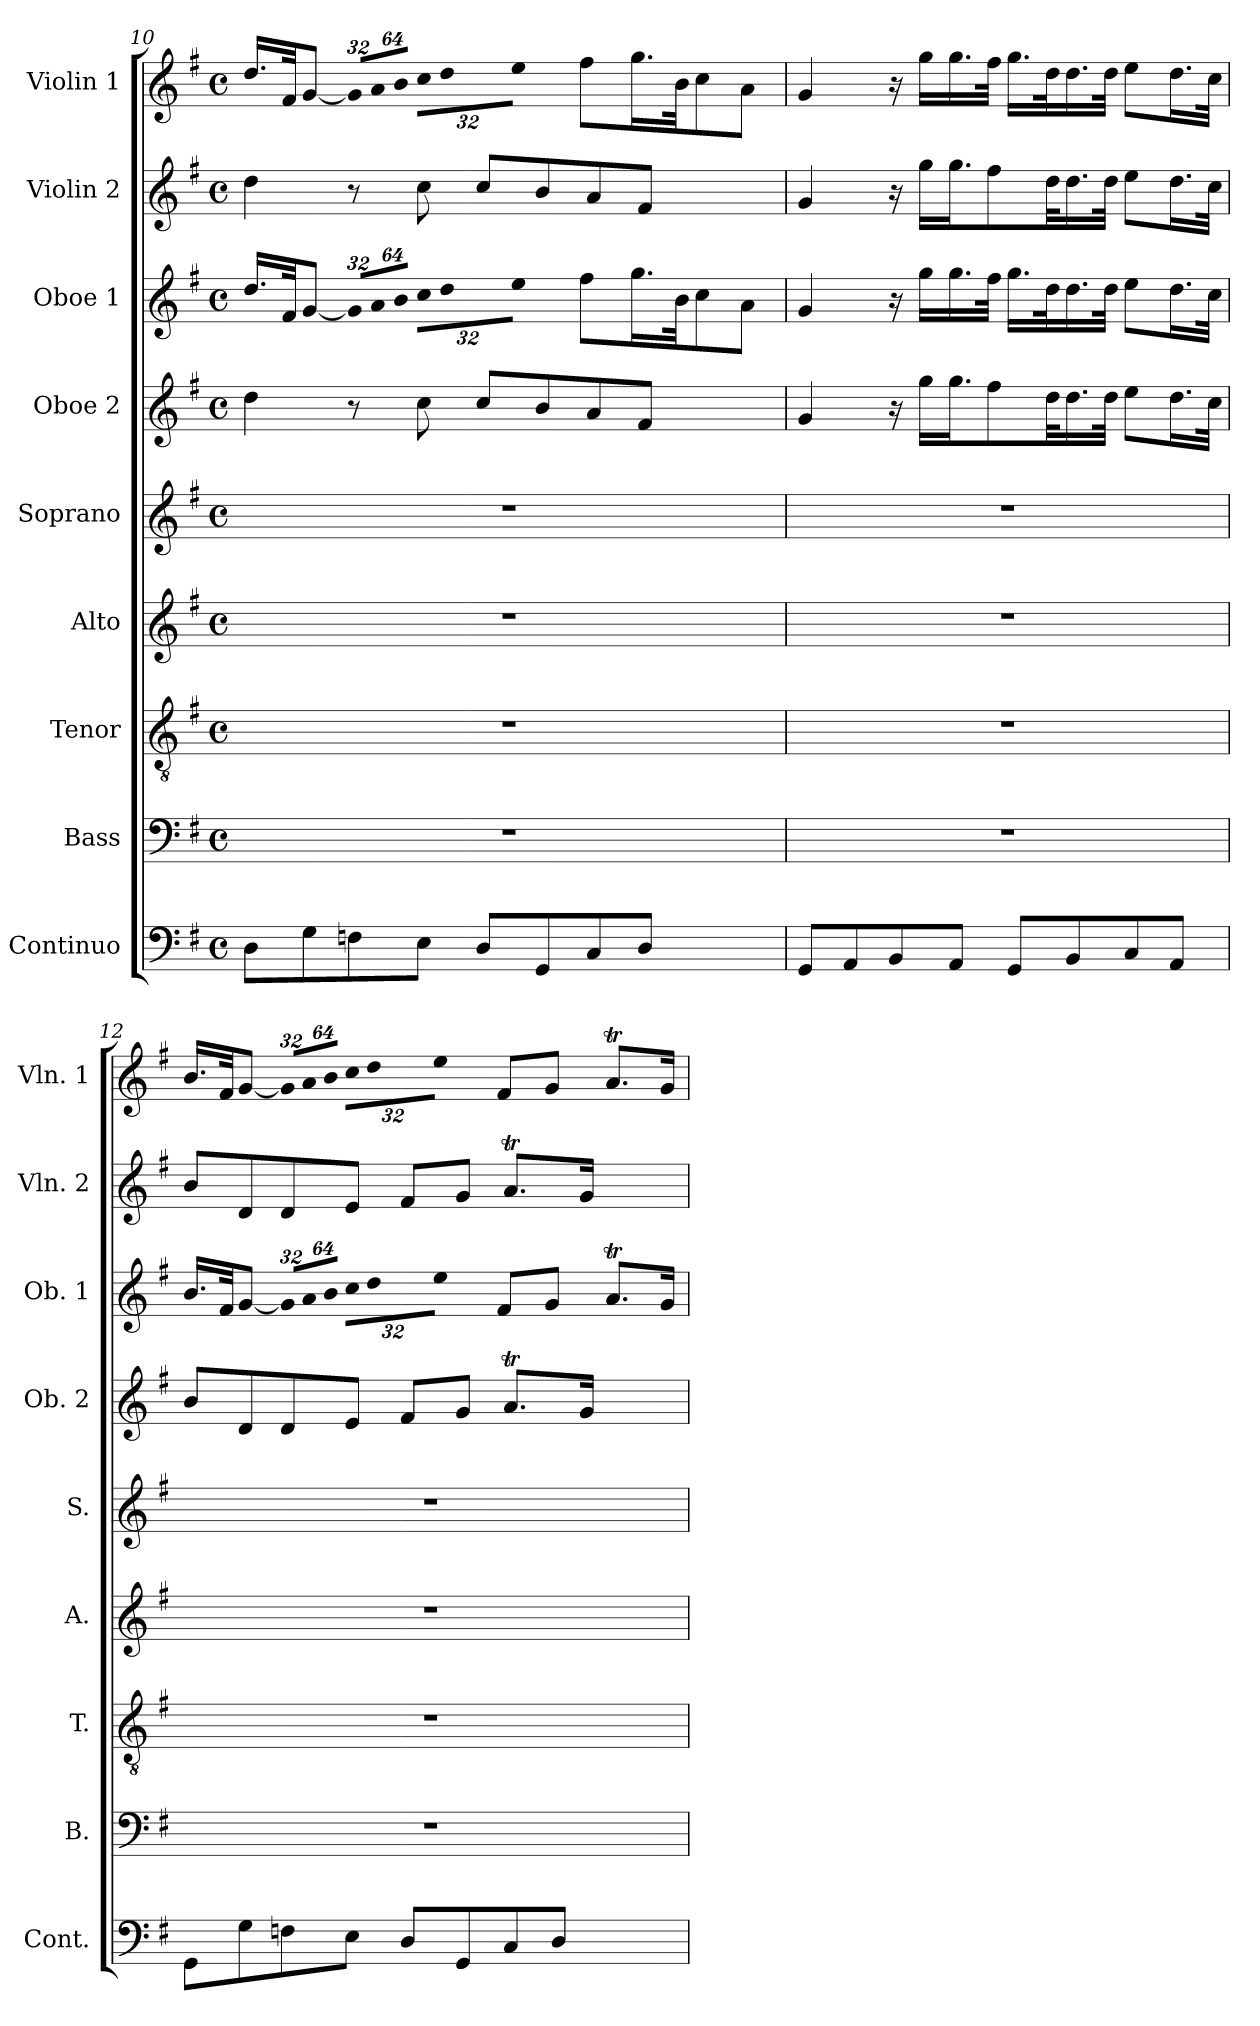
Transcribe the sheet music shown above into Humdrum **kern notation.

**kern	**kern	**kern	**kern	**kern	**kern	**kern	**kern	**kern
*part9	*part8	*part7	*part6	*part5	*part4	*part3	*part2	*part1
*staff9	*staff8	*staff7	*staff6	*staff5	*staff4	*staff3	*staff2	*staff1
*I"Continuo	*I"Bass	*I"Tenor	*I"Alto	*I"Soprano	*I"Oboe 2	*I"Oboe 1	*I"Violin 2	*I"Violin 1
*I'Cont.	*I'B.	*I'T.	*I'A.	*I'S.	*I'Ob. 2	*I'Ob. 1	*I'Vln. 2	*I'Vln. 1
!!LO:LB:g=z
*clefF4	*clefF4	*clefGv2	*clefG2	*clefG2	*clefG2	*clefG2	*clefG2	*clefG2
*	*	*ITrd7c12	*	*	*	*	*	*
*k[f#]	*k[f#]	*k[f#]	*k[f#]	*k[f#]	*k[f#]	*k[f#]	*k[f#]	*k[f#]
*G:	*G:	*G:	*G:	*G:	*G:	*G:	*G:	*G:
*M4/4	*M4/4	*M4/4	*M4/4	*M4/4	*M4/4	*M4/4	*M4/4	*M4/4
*met(c)	*met(c)	*met(c)	*met(c)	*met(c)	*met(c)	*met(c)	*met(c)	*met(c)
=10	=10	=10	=10	=10	=10	=10	=10	=10
8Di\L	1r	1r	1r	1r	4ddi\	16.ddi/LL	4ddi\	16.ddi/LL
.	.	.	.	.	.	32f#i/Jk	.	32f#i/Jk
8Gi\	.	.	.	.	.	[<8gi/J	.	[<8gi/J
*	*	*	*	*	*	*Xbrackettup	*	*
!	!	!	!	!	!	!LO:N:vis=16	!	!
*	*	*	*	*	*	*	*	*Xbrackettup
!	!	!	!	!	!	!	!	!LO:N:vis=16
8Fni\	.	.	.	.	8r	512%21gi/LL]	8r	512%21gi/LL]
!	!	!	!	!	!	!LO:N:vis=16	!	!LO:N:vis=16
.	.	.	.	.	.	1024%43ai/	.	1024%43ai/
!	!	!	!	!	!	!LO:N:vis=16	!	!LO:N:vis=16
.	.	.	.	.	.	1024%43bi/JJ	.	1024%43bi/JJ
!	!	!	!	!	!	!LO:N:vis=16	!	!LO:N:vis=16
8Ei\J	.	.	.	.	8cci\	512%21cci\LL	8cci\	512%21cci\LL
!	!	!	!	!	!	!LO:N:vis=16	!	!LO:N:vis=16
.	.	.	.	.	.	1024%43ddi\	.	1024%43ddi\
!	!	!	!	!	!	!LO:N:vis=16	!	!LO:N:vis=16
.	.	.	.	.	.	1024%43eei\JJ	.	1024%43eei\JJ
8Di/L	.	.	.	.	8cci/L	8ff#i\L	8cci/L	8ff#i\L
8GGi/	.	.	.	.	8bi/	16.ggi\L	8bi/	16.ggi\L
.	.	.	.	.	.	32bi\Jk	.	32bi\Jk
8Ci/	.	.	.	.	8ai/	8cci\	8ai/	8cci\
8Di/J	.	.	.	.	8f#i/J	8ai\J	8f#i/J	8ai\J
=11	=11	=11	=11	=11	=11	=11	=11	=11
8GGi/L	1r	1r	1r	1r	4gi/	4gi/	4gi/	4gi/
8AAi/	.	.	.	.	.	.	.	.
8BBi/	.	.	.	.	16r	16r	16r	16r
.	.	.	.	.	16ggi\LL	16ggi\LL	16ggi\LL	16ggi\LL
8AAi/J	.	.	.	.	16.ggi\J	16.ggi\	16.ggi\J	16.ggi\
.	.	.	.	.	8ff#i\	32ff#i\JJk	8ff#i\	32ff#i\JJk
8GGi/L	.	.	.	.	.	16.ggi\LL	.	16.ggi\LL
.	.	.	.	.	32ddi\KL	32ddi\k	32ddi\KL	32ddi\k
8BBi/	.	.	.	.	16.ddi\	16.ddi\	16.ddi\	16.ddi\
.	.	.	.	.	32ddi\JJk	32ddi\JJk	32ddi\JJk	32ddi\JJk
8Ci/	.	.	.	.	8eei\L	8eei\L	8eei\L	8eei\L
8AAi/J	.	.	.	.	16.ddi\L	16.ddi\L	16.ddi\L	16.ddi\L
.	.	.	.	.	32cci\JJk	32cci\JJk	32cci\JJk	32cci\JJk
=12	=12	=12	=12	=12	=12	=12	=12	=12
8GGi\L	1r	1r	1r	1r	8bi/L	16.bi/LL	8bi/L	16.bi/LL
.	.	.	.	.	.	32f#i/Jk	.	32f#i/Jk
8Gi\	.	.	.	.	8di/	[<8gi/J	8di/	[<8gi/J
!	!	!	!	!	!	!LO:N:vis=16	!	!LO:N:vis=16
8Fni\	.	.	.	.	8di/	512%21gi/LL]	8di/	512%21gi/LL]
!	!	!	!	!	!	!LO:N:vis=16	!	!LO:N:vis=16
.	.	.	.	.	.	1024%43ai/	.	1024%43ai/
!	!	!	!	!	!	!LO:N:vis=16	!	!LO:N:vis=16
.	.	.	.	.	.	1024%43bi/JJ	.	1024%43bi/JJ
!	!	!	!	!	!	!LO:N:vis=16	!	!LO:N:vis=16
8Ei\J	.	.	.	.	8ei/J	512%21cci\LL	8ei/J	512%21cci\LL
!	!	!	!	!	!	!LO:N:vis=16	!	!LO:N:vis=16
.	.	.	.	.	.	1024%43ddi\	.	1024%43ddi\
!	!	!	!	!	!	!LO:N:vis=16	!	!LO:N:vis=16
.	.	.	.	.	.	1024%43eei\JJ	.	1024%43eei\JJ
8Di/L	.	.	.	.	8f#i/L	8f#i/L	8f#i/L	8f#i/L
8GGi/	.	.	.	.	8gi/J	8gi/J	8gi/J	8gi/J
8Ci/	.	.	.	.	8.aTi/L	8.aTi/L	8.aTi/L	8.aTi/L
8Di/J	.	.	.	.	.	.	.	.
.	.	.	.	.	16gi/Jk	16gi/Jk	16gi/Jk	16gi/Jk
=	=	=	=	=	=	=	=	=
*-	*-	*-	*-	*-	*-	*-	*-	*-
